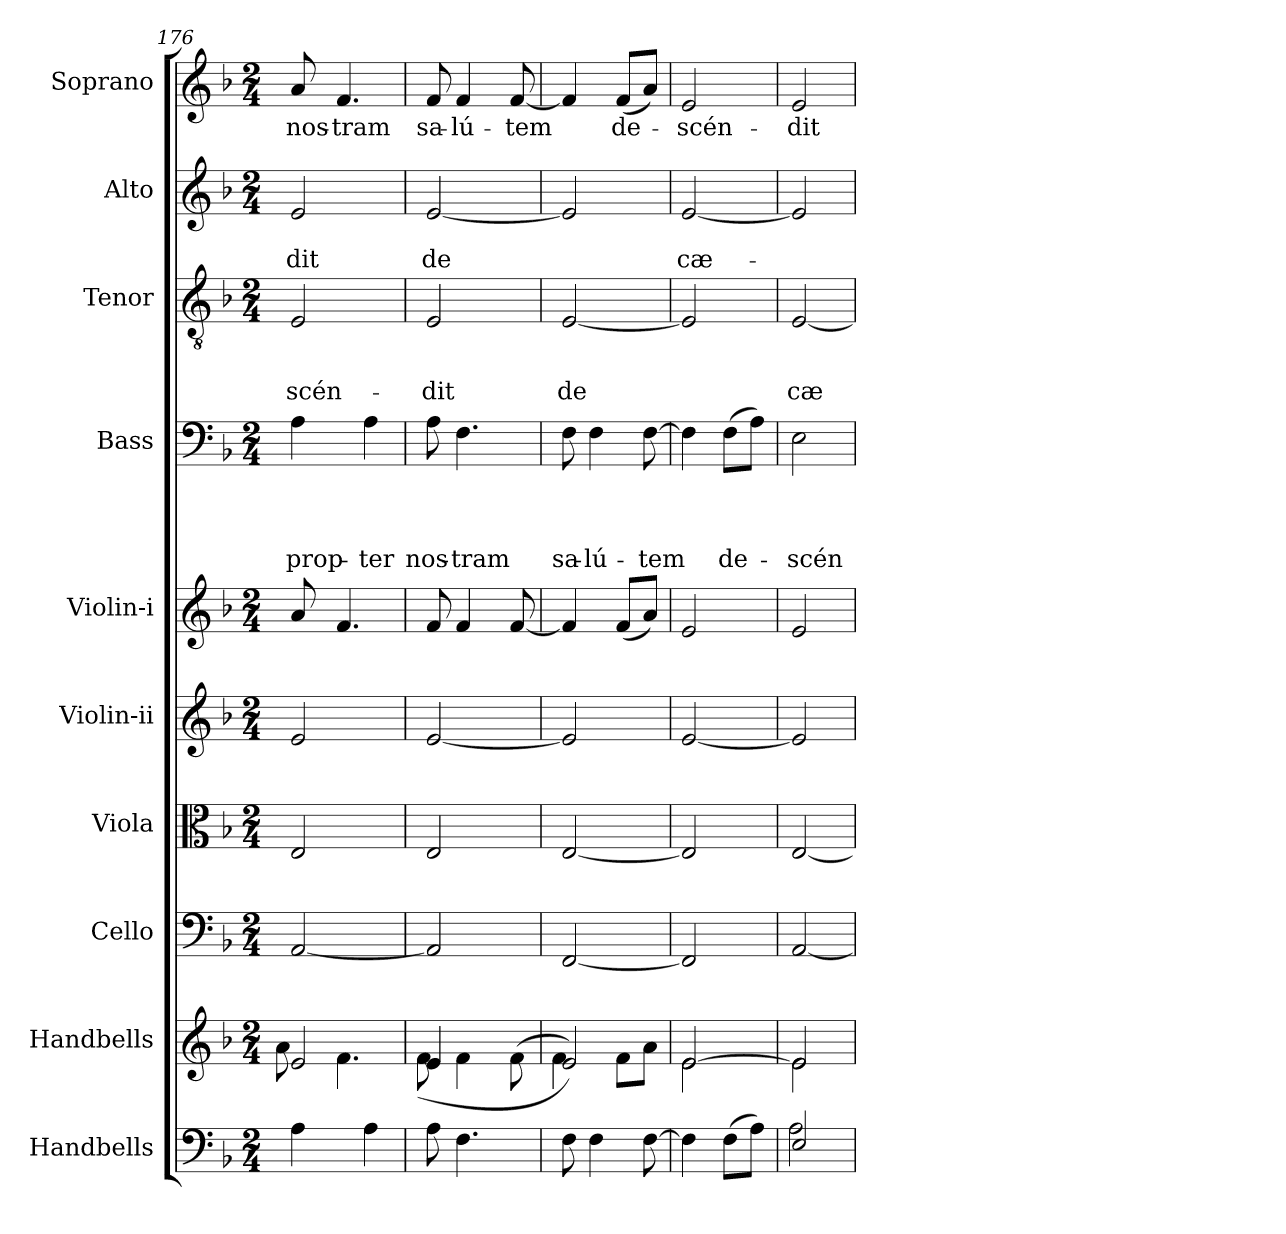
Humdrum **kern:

**kern	**kern	**kern	**kern	**kern	**kern	**kern	**text	**text	**text	**text	**kern	**text	**text	**text	**kern	**text	**text	**kern	**text
*part10	*part9	*part8	*part7	*part6	*part5	*part4	*part4	*part4	*part4	*part4	*part3	*part3	*part3	*part3	*part2	*part2	*part2	*part1	*part1
*staff10	*staff9	*staff8	*staff7	*staff6	*staff5	*staff4	*staff4	*staff4	*staff4	*staff4	*staff3	*staff3	*staff3	*staff3	*staff2	*staff2	*staff2	*staff1	*staff1
*I"Handbells	*I"Handbells	*I"Cello	*I"Viola	*I"Violin-ii	*I"Violin-i	*I"Bass	*	*	*	*	*I"Tenor	*	*	*	*I"Alto	*	*	*I"Soprano	*
*	*	*	*I'Vla.	*I'Vln.-ii	*I'Vln.-i	*I'B	*	*	*	*	*I'T	*	*	*	*I'A	*	*	*I'S	*
*clefF4	*clefG2	*clefF4	*clefC3	*clefG2	*clefG2	*clefF4	*	*	*	*	*clefGv2	*	*	*	*clefG2	*	*	*clefG2	*
*k[b-]	*k[b-]	*k[b-]	*k[b-]	*k[b-]	*k[b-]	*k[b-]	*	*	*	*	*k[b-]	*	*	*	*k[b-]	*	*	*k[b-]	*
*F:	*F:	*F:	*F:	*F:	*F:	*F:	*	*	*	*	*F:	*	*	*	*F:	*	*	*F:	*
*M2/4	*M2/4	*M2/4	*M2/4	*M2/4	*M2/4	*M2/4	*	*	*	*	*M2/4	*	*	*	*M2/4	*	*	*M2/4	*
=176	=176	=176	=176	=176	=176	=176	=176	=176	=176	=176	=176	=176	=176	=176	=176	=176	=176	=176	=176
*	*^	*	*	*	*	*	*	*	*	*	*	*	*	*	*	*	*	*	*
!	!	!	!	!	!	!	!	!	!	!	!LO:LY:b	!	!	!	!LO:LY:b	!	!	!LO:LY:b	!	!LO:LY:b
4A\	2e/	8a\	[<2AA/	2E/	2e/	8a/	4A\	.	.	.	prop-	2E/	.	.	-scén-	2e/	.	-dit	8a/	nos-
!	!	!	!	!	!	!	!	!	!	!	!	!	!	!	!	!	!	!	!	!LO:LY:b
.	.	4.f\	.	.	.	4.f/	.	.	.	.	.	.	.	.	.	.	.	.	4.f/	-tram
!	!	!	!	!	!	!	!	!	!	!	!LO:LY:b	!	!	!	!	!	!	!	!	!
4A\	.	.	.	.	.	.	4A\	.	.	.	-ter	.	.	.	.	.	.	.	.	.
=177	=177	=177	=177	=177	=177	=177	=177	=177	=177	=177	=177	=177	=177	=177	=177	=177	=177	=177	=177	=177
!	!	!	!	!	!	!	!	!	!	!	!LO:LY:b	!	!	!	!LO:LY:b	!	!	!LO:LY:b	!	!LO:LY:b
8A\	4e/	(>8f\	2AA/]	2E/	[<2e/	8f/	8A\	.	.	.	nos-	2E/	.	.	-dit	[<2e/	.	de	8f/	sa-
!	!	!	!	!	!	!	!	!	!	!	!LO:LY:b	!	!	!	!	!	!	!	!	!LO:LY:b
4.F\	.	4f\	.	.	.	4f/	4.F\	.	.	.	-tram	.	.	.	.	.	.	.	4f/	-lú-
.	4ryy	.	.	.	.	.	.	.	.	.	.	.	.	.	.	.	.	.	.	.
!	!	!	!	!	!	!	!	!	!	!	!	!	!	!	!	!	!	!	!	!LO:LY:b
.	.	(<8f\	.	.	.	[<8f/	.	.	.	.	.	.	.	.	.	.	.	.	[<8f/	-tem
=178	=178	=178	=178	=178	=178	=178	=178	=178	=178	=178	=178	=178	=178	=178	=178	=178	=178	=178	=178	=178
!	!	!	!	!	!	!	!	!	!	!	!LO:LY:b	!	!	!	!LO:LY:b	!	!	!	!	!
8F\	2e/))	4f\	[<2FF/	[<2E/	2e/]	4f/]	8F\	.	.	.	sa-	[<2E/	.	.	de	2e/]	.	.	4f/]	.
!	!	!	!	!	!	!	!	!	!	!	!LO:LY:b:rj	!	!	!	!	!	!	!	!	!
4F\	.	.	.	.	.	.	4F\	.	.	.	-lú-	.	.	.	.	.	.	.	.	.
!	!	!	!	!	!	!	!	!	!	!	!	!	!	!	!	!	!	!	!	!LO:LY:b
.	.	8f\L	.	.	.	(<8f/L	.	.	.	.	.	.	.	.	.	.	.	.	(<8f/L	de-
!	!	!	!	!	!	!	!	!	!	!	!LO:LY:b	!	!	!	!	!	!	!	!	!
[>8F\	.	8a\J	.	.	.	8a/J)	[>8F\	.	.	.	-tem	.	.	.	.	.	.	.	8a/J)	.
=179	=179	=179	=179	=179	=179	=179	=179	=179	=179	=179	=179	=179	=179	=179	=179	=179	=179	=179	=179	=179
!	!	!	!	!	!	!	!	!	!	!	!	!	!	!	!	!	!	!LO:LY:b	!	!LO:LY:b
4F\]	[>2e/	2e\	2FF/]	2E/]	[<2e/	2e/	4F\]	.	.	.	.	2E/]	.	.	.	[<2e/	.	cæ-	2e/	-scén-
!	!	!	!	!	!	!	!	!	!	!	!LO:LY:b	!	!	!	!	!	!	!	!	!
(>8F\L	.	.	.	.	.	.	(>8F\L	.	.	.	de-	.	.	.	.	.	.	.	.	.
8A\J)	.	.	.	.	.	.	8A\J)	.	.	.	.	.	.	.	.	.	.	.	.	.
=180	=180	=180	=180	=180	=180	=180	=180	=180	=180	=180	=180	=180	=180	=180	=180	=180	=180	=180	=180	=180
*^	*	*	*	*	*	*	*	*	*	*	*	*	*	*	*	*	*	*	*	*
!	!	!	!	!	!	!	!	!	!	!	!	!LO:LY:b	!	!	!	!LO:LY:b	!	!	!	!	!LO:LY:b
2E/	2A\	2e/]	2e\	[<2AA/	[<2E/	2e/]	2e/	2E\	.	.	.	-scén-	[<2E/	.	.	cæ-	2e/]	.	.	2e/	-dit
*v	*v	*	*	*	*	*	*	*	*	*	*	*	*	*	*	*	*	*	*	*	*
*	*v	*v	*	*	*	*	*	*	*	*	*	*	*	*	*	*	*	*	*	*
=	=	=	=	=	=	=	=	=	=	=	=	=	=	=	=	=	=	=	=
*-	*-	*-	*-	*-	*-	*-	*-	*-	*-	*-	*-	*-	*-	*-	*-	*-	*-	*-	*-
